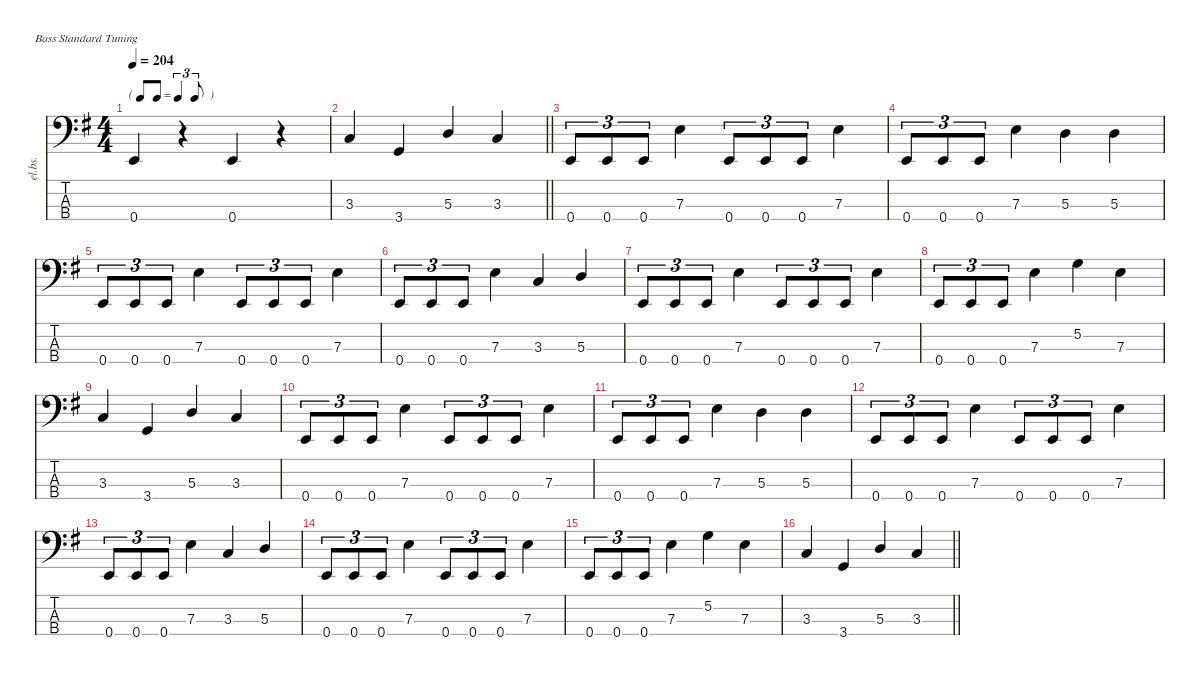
\defaultSystemsLayout 4
\hideDynamics
\bracketExtendMode nobrackets
\otherSystemsTrackNameOrientation horizontal
\track ("Cliff Burton" "el.bs.") {defaultSystemsLayout 8 instrument electricbassfinger}
\staff {score tabs}
\tuning (G2 D2 A1 E1)
\ts (4 4)
\tf triplet8th
\tempo 204
\clef f4
\ks eminor
0.4{acc forcenatural}.4{dy f beam Up} r.4{beam Up} 0.4{acc forcenatural}.4{beam Up} r.4{beam Up} |
\barLineRight lightlight
3.3{acc forcenatural}.4{beam Up} 3.4{acc forcenatural}.4{beam Up} 5.3{acc forcenatural}.4{beam Up} 3.3{acc forcenatural}.4{beam Up} |
0.4{acc forcenatural}.8{tu (3 2) beam Up} 0.4{acc forcenatural}.8{tu (3 2) beam Up} 0.4{acc forcenatural}.8{tu (3 2) beam Up} 7.3{acc forcenatural}.4{beam Down} 0.4{acc forcenatural}.8{tu (3 2) beam Up} 0.4{acc forcenatural}.8{tu (3 2) beam Up} 0.4{acc forcenatural}.8{tu (3 2) beam Up} 7.3{acc forcenatural}.4{beam Down} |
0.4{acc forcenatural}.8{tu (3 2) beam Up} 0.4{acc forcenatural}.8{tu (3 2) beam Up} 0.4{acc forcenatural}.8{tu (3 2) beam Up} 7.3{acc forcenatural}.4{beam Down} 5.3{acc forcenatural}.4{beam Down} 5.3{acc forcenatural}.4{beam Down} |
0.4{acc forcenatural}.8{tu (3 2) beam Up} 0.4{acc forcenatural}.8{tu (3 2) beam Up} 0.4{acc forcenatural}.8{tu (3 2) beam Up} 7.3{acc forcenatural}.4{beam Down} 0.4{acc forcenatural}.8{tu (3 2) beam Up} 0.4{acc forcenatural}.8{tu (3 2) beam Up} 0.4{acc forcenatural}.8{tu (3 2) beam Up} 7.3{acc forcenatural}.4{beam Down} |
0.4{acc forcenatural}.8{tu (3 2) beam Up} 0.4{acc forcenatural}.8{tu (3 2) beam Up} 0.4{acc forcenatural}.8{tu (3 2) beam Up} 7.3{acc forcenatural}.4{beam Down} 3.3{acc forcenatural}.4{beam Up} 5.3{acc forcenatural}.4{beam Up} |
0.4{acc forcenatural}.8{tu (3 2) beam Up} 0.4{acc forcenatural}.8{tu (3 2) beam Up} 0.4{acc forcenatural}.8{tu (3 2) beam Up} 7.3{acc forcenatural}.4{beam Down} 0.4{acc forcenatural}.8{tu (3 2) beam Up} 0.4{acc forcenatural}.8{tu (3 2) beam Up} 0.4{acc forcenatural}.8{tu (3 2) beam Up} 7.3{acc forcenatural}.4{beam Down} |
0.4{acc forcenatural}.8{tu (3 2) beam Up} 0.4{acc forcenatural}.8{tu (3 2) beam Up} 0.4{acc forcenatural}.8{tu (3 2) beam Up} 7.3{acc forcenatural}.4{beam Down} 5.2{acc forcenatural}.4{beam Down} 7.3{acc forcenatural}.4{beam Down} |
3.3{acc forcenatural}.4{beam Up} 3.4{acc forcenatural}.4{beam Up} 5.3{acc forcenatural}.4{beam Up} 3.3{acc forcenatural}.4{beam Up} |
0.4{acc forcenatural}.8{tu (3 2) beam Up} 0.4{acc forcenatural}.8{tu (3 2) beam Up} 0.4{acc forcenatural}.8{tu (3 2) beam Up} 7.3{acc forcenatural}.4{beam Down} 0.4{acc forcenatural}.8{tu (3 2) beam Up} 0.4{acc forcenatural}.8{tu (3 2) beam Up} 0.4{acc forcenatural}.8{tu (3 2) beam Up} 7.3{acc forcenatural}.4{beam Down} |
0.4{acc forcenatural}.8{tu (3 2) beam Up} 0.4{acc forcenatural}.8{tu (3 2) beam Up} 0.4{acc forcenatural}.8{tu (3 2) beam Up} 7.3{acc forcenatural}.4{beam Down} 5.3{acc forcenatural}.4{beam Down} 5.3{acc forcenatural}.4{beam Down} |
0.4{acc forcenatural}.8{tu (3 2) beam Up} 0.4{acc forcenatural}.8{tu (3 2) beam Up} 0.4{acc forcenatural}.8{tu (3 2) beam Up} 7.3{acc forcenatural}.4{beam Down} 0.4{acc forcenatural}.8{tu (3 2) beam Up} 0.4{acc forcenatural}.8{tu (3 2) beam Up} 0.4{acc forcenatural}.8{tu (3 2) beam Up} 7.3{acc forcenatural}.4{beam Down} |
0.4{acc forcenatural}.8{tu (3 2) beam Up} 0.4{acc forcenatural}.8{tu (3 2) beam Up} 0.4{acc forcenatural}.8{tu (3 2) beam Up} 7.3{acc forcenatural}.4{beam Down} 3.3{acc forcenatural}.4{beam Up} 5.3{acc forcenatural}.4{beam Up} |
0.4{acc forcenatural}.8{tu (3 2) beam Up} 0.4{acc forcenatural}.8{tu (3 2) beam Up} 0.4{acc forcenatural}.8{tu (3 2) beam Up} 7.3{acc forcenatural}.4{beam Down} 0.4{acc forcenatural}.8{tu (3 2) beam Up} 0.4{acc forcenatural}.8{tu (3 2) beam Up} 0.4{acc forcenatural}.8{tu (3 2) beam Up} 7.3{acc forcenatural}.4{beam Down} |
0.4{acc forcenatural}.8{tu (3 2) beam Up} 0.4{acc forcenatural}.8{tu (3 2) beam Up} 0.4{acc forcenatural}.8{tu (3 2) beam Up} 7.3{acc forcenatural}.4{beam Down} 5.2{acc forcenatural}.4{beam Down} 7.3{acc forcenatural}.4{beam Down} |
\barLineRight lightlight
3.3{acc forcenatural}.4{beam Up} 3.4{acc forcenatural}.4{beam Up} 5.3{acc forcenatural}.4{beam Up} 3.3{acc forcenatural}.4{beam Up}
